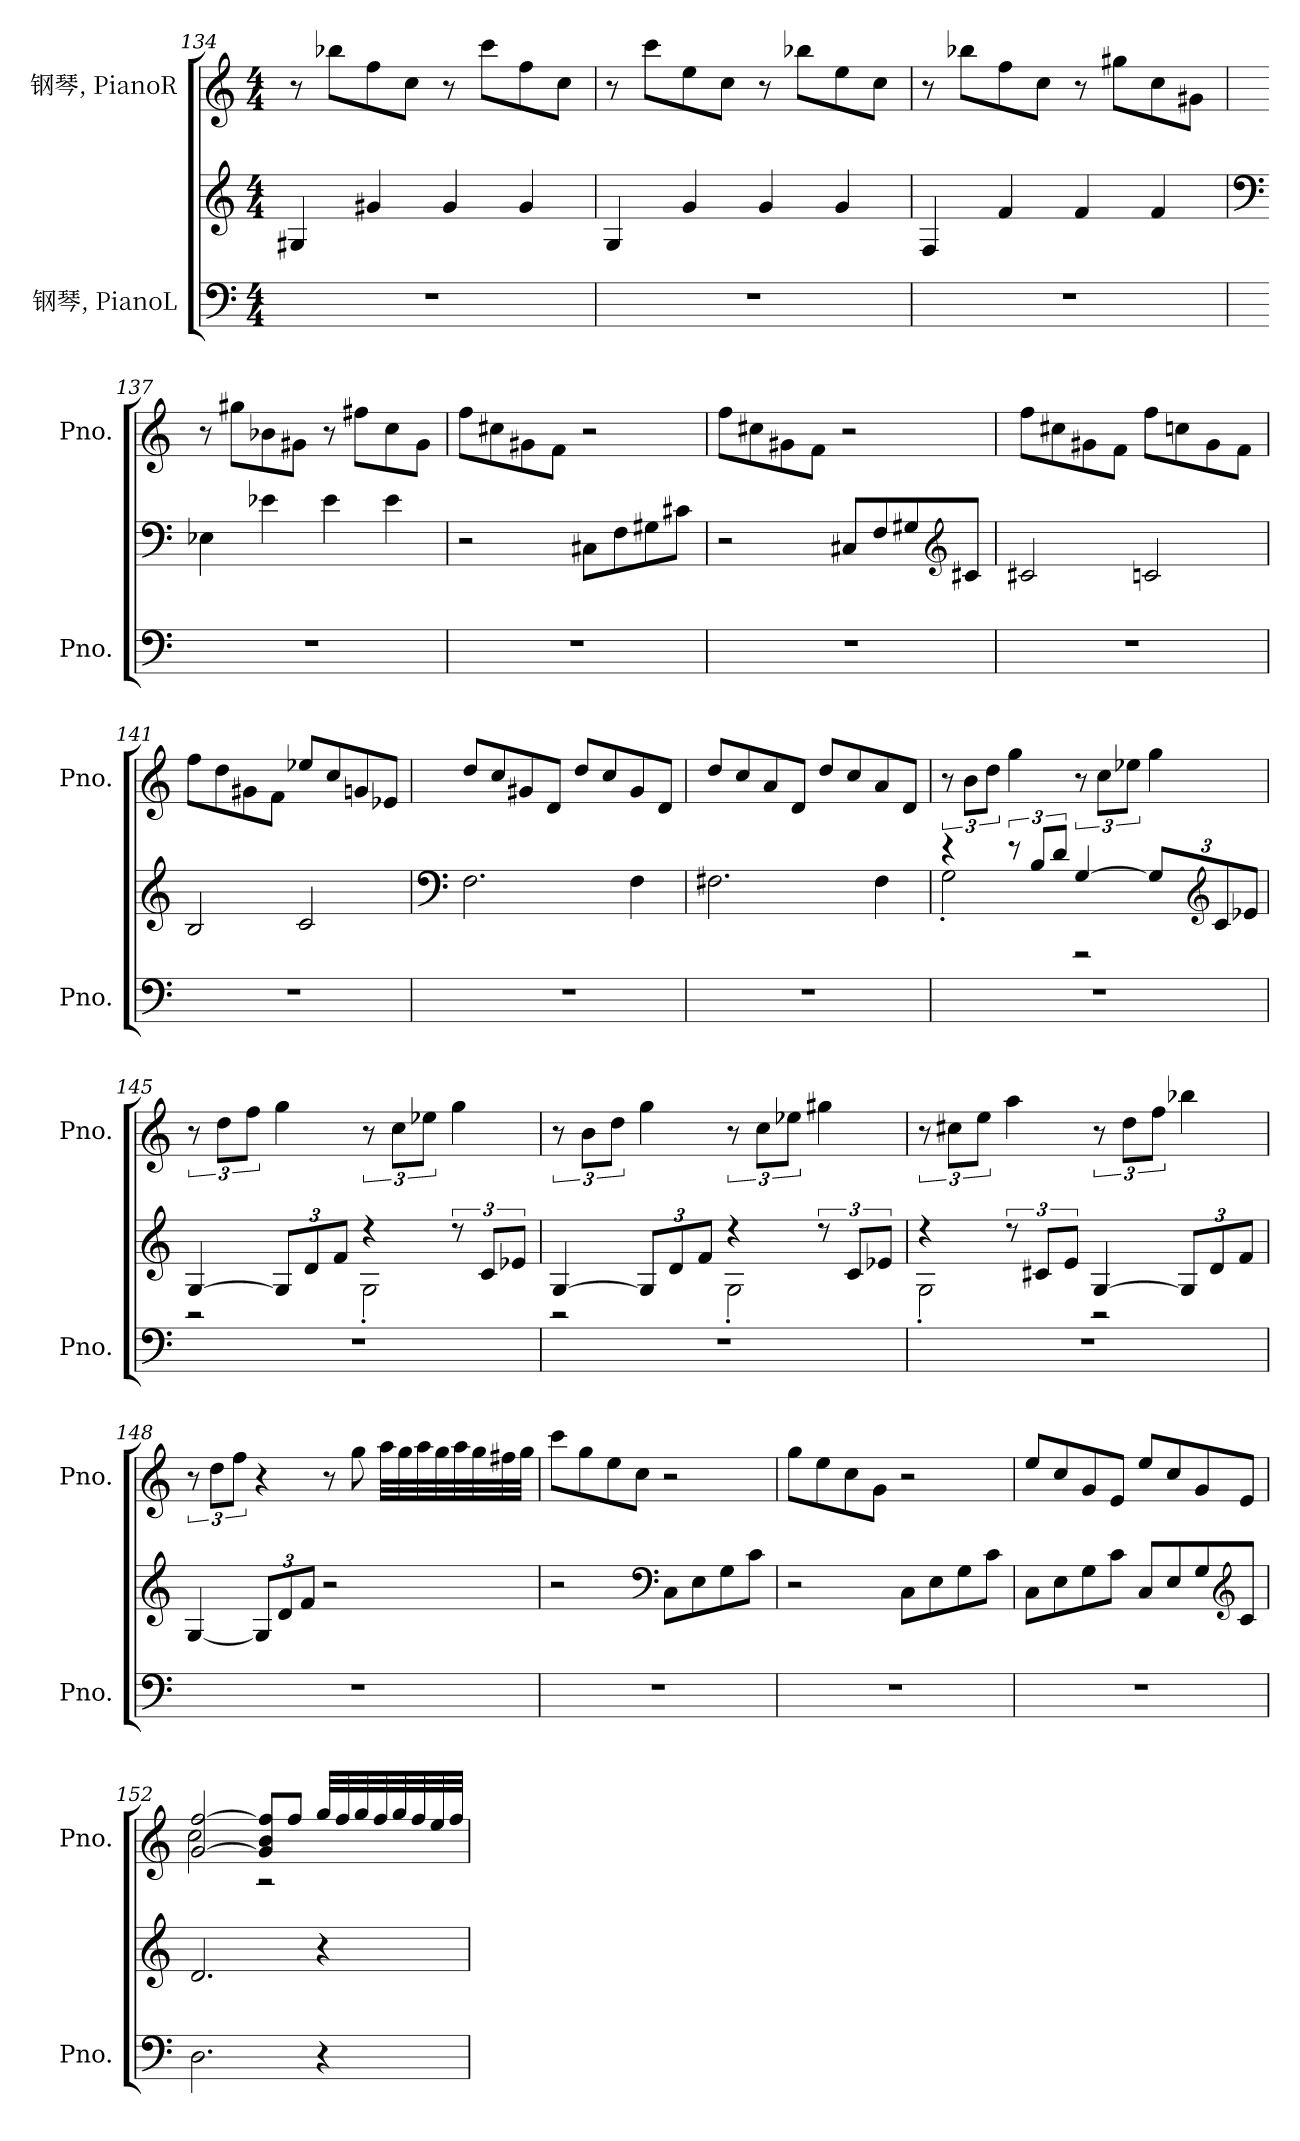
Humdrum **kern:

**kern	**kern	**kern
*part2	*part2	*part1
*staff3	*staff2	*staff1
*I"钢琴, PianoL	*	*I"钢琴, PianoR
*I'Pno.	*	*I'Pno.
*clefF4	*clefG2	*clefG2
*k[]	*k[]	*k[]
*M4/4	*M4/4	*M4/4
=134	=134	=134
1r	4G#X/	8r
.	.	8bb-X\L
.	4g#X/	8ff\
.	.	8cc\J
.	4g#/	8r
.	.	8ccc\L
.	4g#/	8ff\
.	.	8cc\J
!!LO:LB:g=z
=135	=135	=135
1r	4G/	8r
.	.	8ccc\L
.	4g/	8ee\
.	.	8cc\J
.	4g/	8r
.	.	8bb-X\L
.	4g/	8ee\
.	.	8cc\J
=136	=136	=136
1r	4F/	8r
.	.	8bb-X\L
.	4f/	8ff\
.	.	8cc\J
.	4f/	8r
.	.	8gg#X\L
.	4f/	8cc\
.	.	8g#X\J
=137	=137	=137
*	*clefF4	*
1r	4E-X\	8r
.	.	8gg#X\L
.	4e-X\	8b-X\
.	.	8g#X\J
.	4e-\	8r
.	.	8ff#X\L
.	4e-\	8cc\
.	.	8g#\J
!!LO:LB:g=z
=138	=138	=138
1r	2r	8ff\L
.	.	8cc#X\
.	.	8g#X\
.	.	8f\J
.	8C#X\L	2r
.	8F\	.
.	8G#X\	.
.	8c#X\J	.
=139	=139	=139
1r	2r	8ff\L
.	.	8cc#X\
.	.	8g#X\
.	.	8f\J
.	8C#X/L	2r
.	8F/	.
.	8G#X/	.
*	*clefG2	*
.	8c#X/J	.
=140	=140	=140
1r	2c#X/	8ff\L
.	.	8cc#X\
.	.	8g#X\
.	.	8f\J
.	2cn/	8ff\L
.	.	8ccn\
.	.	8g#\
.	.	8f\J
!!LO:PB:g=z
=141	=141	=141
1r	2B/	8ff\L
.	.	8dd\
.	.	8g#X\
.	.	8f\J
.	2c/	8ee-X/L
.	.	8cc/
.	.	8gn/
.	.	8e-X/J
=142	=142	=142
*	*clefF4	*
1r	2.F\	8dd/L
.	.	8cc/
.	.	8g#X/
.	.	8d/J
.	.	8dd/L
.	.	8cc/
.	4F\	8g#/
.	.	8d/J
=143	=143	=143
1r	2.F#X\	8dd/L
.	.	8cc/
.	.	8a/
.	.	8d/J
.	.	8dd/L
.	.	8cc/
.	4F#\	8a/
.	.	8d/J
!!LO:LB:g=z
=144	=144	=144
*	*^	*
1r	4r	2G'\	12r
.	.	.	12b\L
.	.	.	12dd\J
.	12r	.	4gg\
.	12B/L	.	.
.	12d/J	.	.
.	[4G/	2r	12r
.	.	.	12cc\L
.	.	.	12ee-X\J
*	*Xbrackettup	*	*
.	12G/L]	.	4gg\
*	*clefG2	*	*
.	12c/	.	.
.	12e-X/J	.	.
=145	=145	=145	=145
1r	[4G/	2r	12r
.	.	.	12dd\L
.	.	.	12ff\J
.	12G/L]	.	4gg\
.	12d/	.	.
.	12f/J	.	.
.	4r	2G'\	12r
.	.	.	12cc\L
.	.	.	12ee-X\J
*	*brackettup	*	*
.	12r	.	4gg\
.	12c/L	.	.
.	12e-X/J	.	.
=146	=146	=146	=146
1r	[4G/	2r	12r
.	.	.	12b\L
.	.	.	12dd\J
*	*Xbrackettup	*	*
.	12G/L]	.	4gg\
.	12d/	.	.
.	12f/J	.	.
.	4r	2G'\	12r
.	.	.	12cc\L
.	.	.	12ee-X\J
*	*brackettup	*	*
.	12r	.	4gg#X\
.	12c/L	.	.
.	12e-X/J	.	.
!!LO:LB:g=z
=147	=147	=147	=147
1r	4r	2G'\	12r
.	.	.	12cc#X\L
.	.	.	12ee\J
.	12r	.	4aa\
.	12c#X/L	.	.
.	12e/J	.	.
.	[4G/	2r	12r
.	.	.	12dd\L
.	.	.	12ff\J
*	*Xbrackettup	*	*
.	12G/L]	.	4bb-X\
.	12d/	.	.
.	12f/J	.	.
*	*v	*v	*
=148	=148	=148
1r	[4G/	12r
.	.	12dd\L
.	.	12ff\J
.	12G/L]	4r
.	12d/	.
.	12f/J	.
.	2r	8r
.	.	8gg\
.	.	32aa\LLL
.	.	32gg\
.	.	32aa\
.	.	32gg\
.	.	32aa\
.	.	32gg\
.	.	32ff#X\
.	.	32gg\JJJ
=149	=149	=149
1r	2r	8ccc\L
.	.	8gg\
.	.	8ee\
.	.	8cc\J
*	*clefF4	*
.	8C\L	2r
.	8E\	.
.	8G\	.
.	8c\J	.
!!LO:LB:g=z
=150	=150	=150
1r	2r	8gg\L
.	.	8ee\
.	.	8cc\
.	.	8g\J
.	8C\L	2r
.	8E\	.
.	8G\	.
.	8c\J	.
=151	=151	=151
1r	8C\L	8ee/L
.	8E\	8cc/
.	8G\	8g/
.	8c\J	8e/J
.	8C/L	8ee/L
.	8E/	8cc/
.	8G/	8g/
*	*clefG2	*
.	8c/J	8e/J
=152	=152	=152
*	*	*^
2.D\	2.d/	[2g/ [2ff/	2cc\
.	.	8g/] 8b/ 8ff/]L	2r
.	.	8ff/J	.
4r	4r	32gg/LLL	.
.	.	32ff/	.
.	.	32gg/	.
.	.	32ff/	.
.	.	32gg/	.
.	.	32ff/	.
.	.	32ee/	.
.	.	32ff/JJJ	.
*	*	*v	*v
=	=	=
*-	*-	*-
